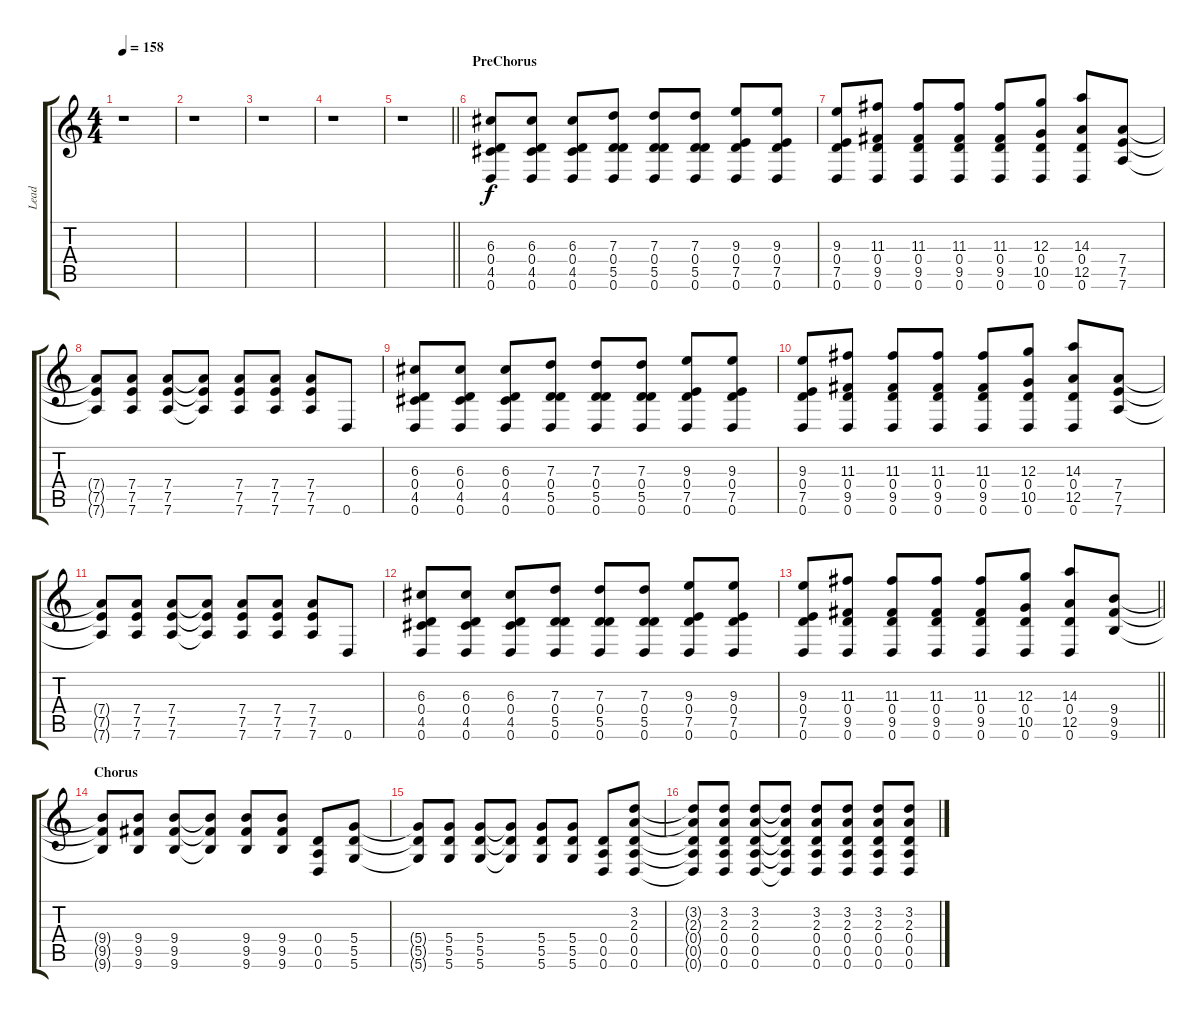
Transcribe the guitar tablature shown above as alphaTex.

\track ("Lead" "Lead") {instrument distortionguitar}
\staff {score tabs}
\tuning (E4 B3 G3 D3 A2 D2) {hide}
\ts (4 4)
\tempo 158
\clef g2
\ks c
r.1{dy f} |
r.1 |
r.1 |
r.1 |
\barLineRight lightlight
r.1 |
\section ("" "PreChorus")
(6.3 0.4 4.5 0.6).8 (6.3 0.4 4.5 0.6).8 (6.3 0.4 4.5 0.6).8 (7.3 0.4 5.5 0.6).8 (7.3 0.4 5.5 0.6).8 (7.3 0.4 5.5 0.6).8 (9.3 0.4 7.5 0.6).8 (9.3 0.4 7.5 0.6).8 |
(9.3 0.4 7.5 0.6).8 (11.3 0.4 9.5 0.6).8 (11.3 0.4 9.5 0.6).8 (11.3 0.4 9.5 0.6).8 (11.3 0.4 9.5 0.6).8 (12.3 0.4 10.5 0.6).8 (14.3 0.4 12.5 0.6).8 (7.4 7.5 7.6).8 |
(7.4{t} 7.5{t} 7.6{t}).8 (7.4 7.5 7.6).8 (7.4 7.5 7.6).8 (7.4{t} 7.5{t} 7.6{t}).8 (7.4 7.5 7.6).8 (7.4 7.5 7.6).8 (7.4 7.5 7.6).8 0.6.8 |
(6.3 0.4 4.5 0.6).8 (6.3 0.4 4.5 0.6).8 (6.3 0.4 4.5 0.6).8 (7.3 0.4 5.5 0.6).8 (7.3 0.4 5.5 0.6).8 (7.3 0.4 5.5 0.6).8 (9.3 0.4 7.5 0.6).8 (9.3 0.4 7.5 0.6).8 |
(9.3 0.4 7.5 0.6).8 (11.3 0.4 9.5 0.6).8 (11.3 0.4 9.5 0.6).8 (11.3 0.4 9.5 0.6).8 (11.3 0.4 9.5 0.6).8 (12.3 0.4 10.5 0.6).8 (14.3 0.4 12.5 0.6).8 (7.4 7.5 7.6).8 |
(7.4{t} 7.5{t} 7.6{t}).8 (7.4 7.5 7.6).8 (7.4 7.5 7.6).8 (7.4{t} 7.5{t} 7.6{t}).8 (7.4 7.5 7.6).8 (7.4 7.5 7.6).8 (7.4 7.5 7.6).8 0.6.8 |
(6.3 0.4 4.5 0.6).8 (6.3 0.4 4.5 0.6).8 (6.3 0.4 4.5 0.6).8 (7.3 0.4 5.5 0.6).8 (7.3 0.4 5.5 0.6).8 (7.3 0.4 5.5 0.6).8 (9.3 0.4 7.5 0.6).8 (9.3 0.4 7.5 0.6).8 |
\barLineRight lightlight
(9.3 0.4 7.5 0.6).8 (11.3 0.4 9.5 0.6).8 (11.3 0.4 9.5 0.6).8 (11.3 0.4 9.5 0.6).8 (11.3 0.4 9.5 0.6).8 (12.3 0.4 10.5 0.6).8 (14.3 0.4 12.5 0.6).8 (9.4 9.5 9.6).8 |
\section ("" "Chorus")
(9.4{t} 9.5{t} 9.6{t}).8 (9.4 9.5 9.6).8 (9.4 9.5 9.6).8 (9.4{t} 9.5{t} 9.6{t}).8 (9.4 9.5 9.6).8 (9.4 9.5 9.6).8 (0.4 0.5 0.6).8 (5.4 5.5 5.6).8 |
(5.4{t} 5.5{t} 5.6{t}).8 (5.4 5.5 5.6).8 (5.4 5.5 5.6).8 (5.4{t} 5.5{t} 5.6{t}).8 (5.4 5.5 5.6).8 (5.4 5.5 5.6).8 (0.4 0.5 0.6).8 (3.2 2.3 0.4 0.5 0.6).8 |
(3.2{t} 2.3{t} 0.4{t} 0.5{t} 0.6{t}).8 (3.2 2.3 0.4 0.5 0.6).8 (3.2 2.3 0.4 0.5 0.6).8 (3.2{t} 2.3{t} 0.4{t} 0.5{t} 0.6{t}).8 (3.2 2.3 0.4 0.5 0.6).8 (3.2 2.3 0.4 0.5 0.6).8 (3.2 2.3 0.4 0.5 0.6).8 (3.2 2.3 0.4 0.5 0.6).8
